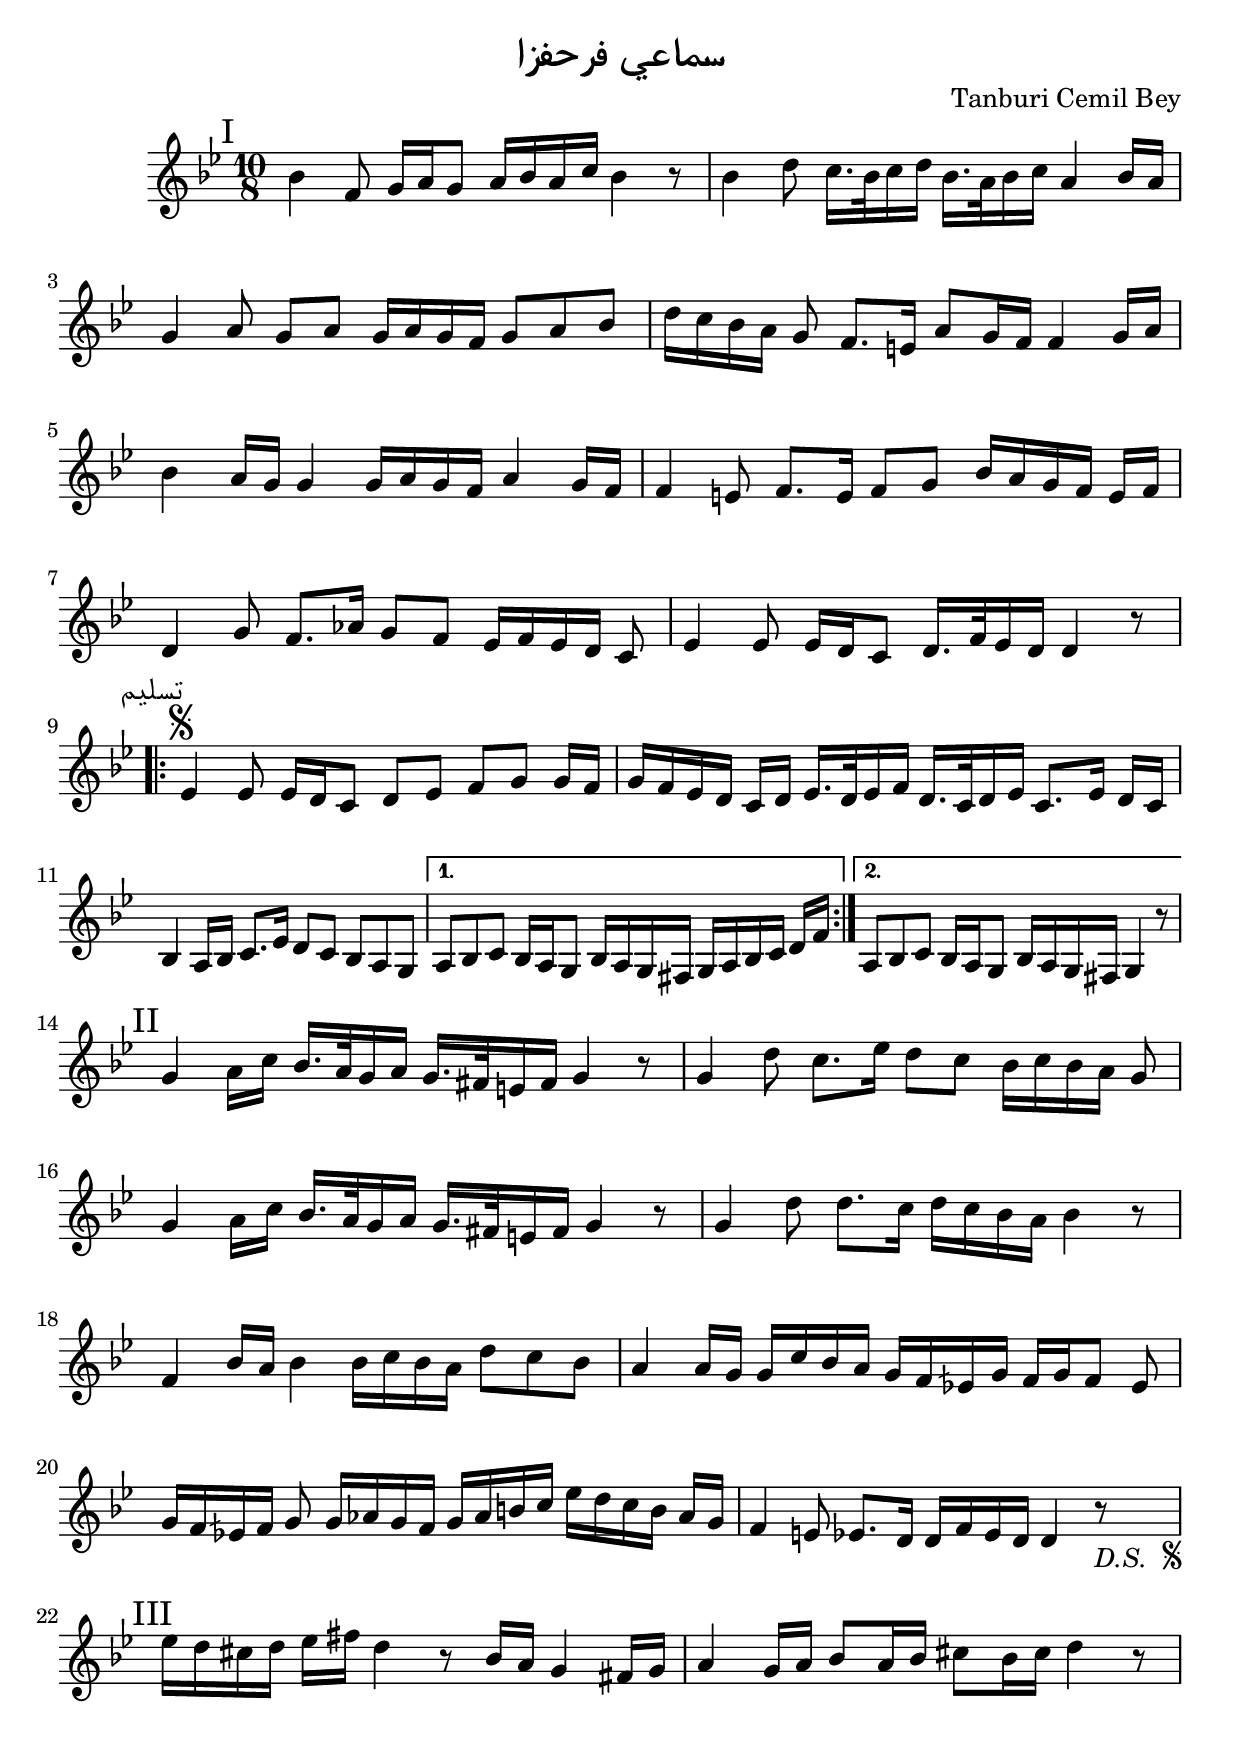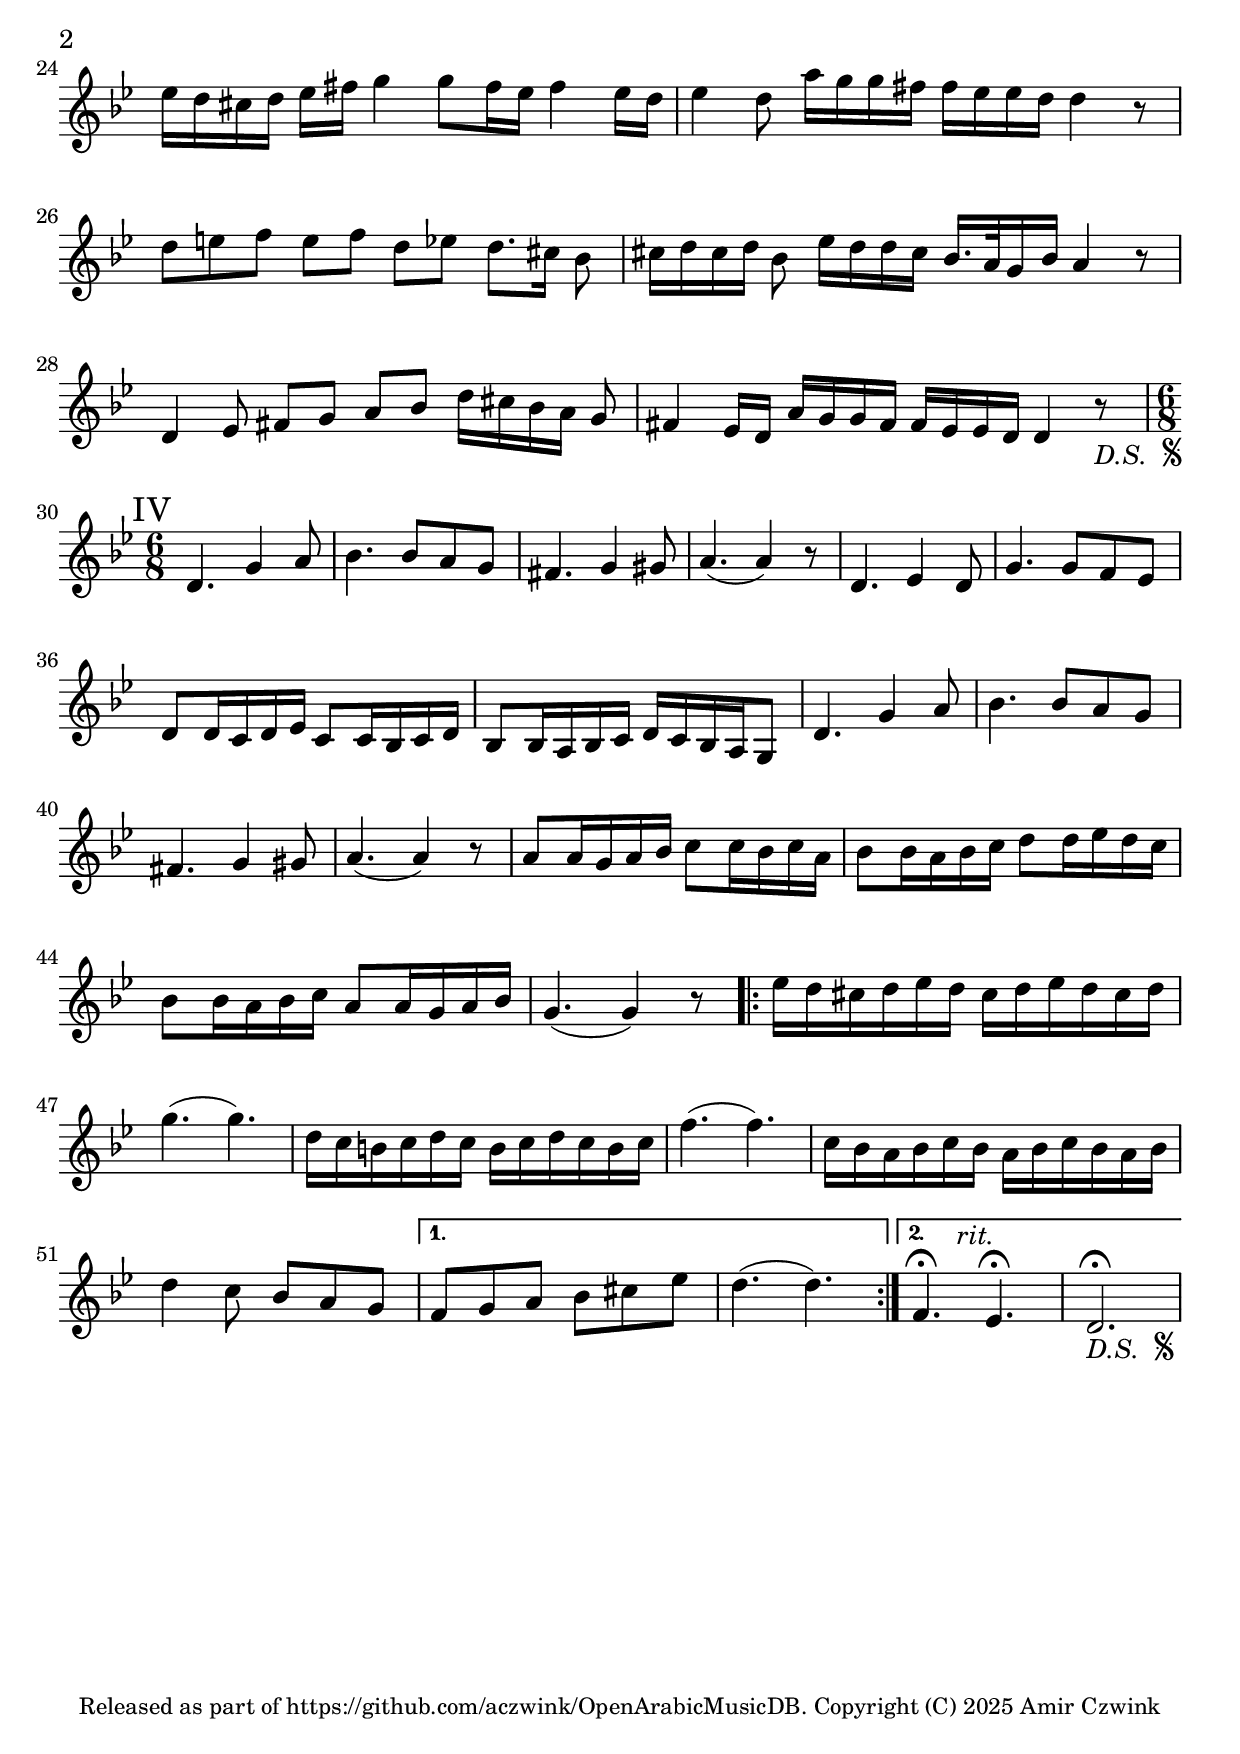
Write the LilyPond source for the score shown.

%  OpenArabicMusicDB
%  Copyright (C) 2025 Amir Czwink (amir130@hotmail.de)
  
%  This program is free software: you can redistribute it and/or modify
%  it under the terms of the GNU Affero General Public License as published by
%  the Free Software Foundation, either version 3 of the License, or
%  (at your option) any later version.
  
%  This program is distributed in the hope that it will be useful,
%  but WITHOUT ANY WARRANTY; without even the implied warranty of
%  MERCHANTABILITY or FITNESS FOR A PARTICULAR PURPOSE.  See the
%  GNU Affero General Public License for more details.
 
%  You should have received a copy of the GNU Affero General Public License
%  along with this program.  If not, see <http://www.gnu.org/licenses/>.
\version "2.20.0"
\include "arabic.ly"
\language "italiano"

\header
{
	title = "سماعي فرحفزا"
	composer = "Tanburi Cemil Bey"
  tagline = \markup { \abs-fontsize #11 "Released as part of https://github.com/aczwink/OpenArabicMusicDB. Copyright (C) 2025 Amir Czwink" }
}

#(set-global-staff-size 23)

\score {
  \header {
    piece = ""
  }
  \new Staff \relative sol'
  {
    \set Staff.extraNatural = ##f
    \key sol \minor
    \time 10/8
    
    \set Timing.beamExceptions = #'()
    \set Timing.baseMoment = #(ly:make-moment 1/8)
    \set Timing.beatStructure = 2,1,2,2,2,1
    
    \mark "I"
    sib4 fa8 sol16 la sol8 la16 sib la do sib4 r8 |
    sib4 re8 do16. sib32 do16 re sib16. la32 sib16 do la4 sib16 la |
    sol4 la8 sol la sol16 la sol fa sol8[ la sib] |
    re16 do sib la sol8 fa8. mi16 la8 sol16 fa fa4 sol16 la |
    sib4 la16 sol sol4 sol16 la sol fa la4 sol16 fa |
    fa4 mi8 fa8. mi16 fa8 sol sib16 la sol fa mi fa |
    re4 sol8 fa8. lab16 sol8 fa mib16 fa mib re do8 |
    mib4 mib8 mib16 re do8 re16. fa32 mib16 re re4 r8 |
    \break
    
    \mark "تسليم"
    \repeat volta 2
    {
      mib4^\markup{ \musicglyph "scripts.segno" } mib8 mib16 re do8 re mib fa sol sol16 fa |
      sol fa mib re do re mib16. re32 mib16 fa re16. do32 re16 mib do8. mib16 re do |
      sib4 la16 sib do8. mib16 re8 do sib[ la sol] |
      \alternative
      {
        { la[ sib do] sib16 la sol8 sib16 la sol fad sol la sib do re fa | }
        { la,8[ sib do] sib16 la sol8 sib16 la sol fad sol4 r8 | }
      }
    }
    \break
    
    \mark "II"
    sol'4 la16 do sib16. la32 sol16 la sol16. fad32 mi16 fad sol4 r8 |
    sol4 re'8 do8. mib16 re8 do sib16 do sib la sol8 |
    sol4 la16 do sib16. la32 sol16 la sol16. fad32 mi16 fad sol4 r8 |
    sol4 re'8 re8. do16 re do sib la sib4 r8 |
    fa4 sib16 la sib4 sib16 do sib la re8[ do sib] |
    la4 la16 sol sol do sib la sol fa misb sol fa sol fa8 misb |
    sol16 fa misb fa sol8 sol16 lab sol fa sol lab si do mib re do si lab sol |
    fa4 mi8 mib8. re16 re fa mib re re4 r8-\markup { \italic "D.S. " \tiny \raise #1 \musicglyph "scripts.segno"} |
    \break
    
    \mark "III"
    mib'16 re dod re mib fad re4 r8 sib16 la sol4 fad16 sol |
    la4 sol16 la sib8 la16 sib dod8 sib16 dod re4 r8 |
    mib16 re dod re mib fad sol4 sol8 fad16 mib fad4 mib16 re |
    mib4 re8 la'16 sol sol fad fad mib mib re re4 r8 |
    re[ mi fa] mi fa re mib re8. dod16 sib8 |
    dod16 re dod re sib8 mib16 re re dod sib16. la32 sol16 sib la4 r8 |
    re,4 mib8 fad sol la sib re16 dod sib la sol8 |
    fad4 mib16 re la' sol sol fad fad mib mib re re4 r8-\markup { \italic "D.S. " \tiny \raise #1 \musicglyph "scripts.segno"} |
    \break
    
    \mark \markup { "IV" }
    \time 6/8
    \set Timing.beamExceptions = #'()
    \set Timing.baseMoment = #(ly:make-moment 1/8)
    \set Timing.beatStructure = 3,3
    re4. sol4 la8 |
    sib4. sib8 la sol |
    fad4. sol4 sold8 |
    la4.( la4) r8 |
    re,4. mib4 re8 |
    sol4. sol8 fa mib |
    re re16 do re mib do8 do16 sib do re |
    sib8 sib16 la sib do re do sib la sol8 |
    re'4. sol4 la8 |
    sib4. sib8 la sol |
    fad4. sol4 sold8 |
    la4.( la4) r8 |
    la8 la16 sol la sib do8 do16 sib do la |
    sib8 sib16 la sib do re8 re16 mib re do |
    sib8 sib16 la sib do la8 la16 sol la sib |
    sol4.( sol4) r8 |
    
    \repeat volta 2
    {
      mib'16 re dod re mib re dod re mib re dod re |
      sol4.( sol) |
      re16 do si do re do si do re do si do |
      fa4.( fa) |
      do16 sib la sib do sib la sib do sib la sib |
      re4 do8 sib la sol |
      \alternative
      {
        {
          fa sol la sib dod mib |
          re4.( re) |
        }
        {
          fa,4.\fermata^\markup \italic \translate #'(3.7 . 0) "rit."
          mib\fermata |
          re2.\fermata-\markup { \italic "D.S. " \tiny \raise #1 \musicglyph "scripts.segno"} |
        }
      }
    }
  }
}